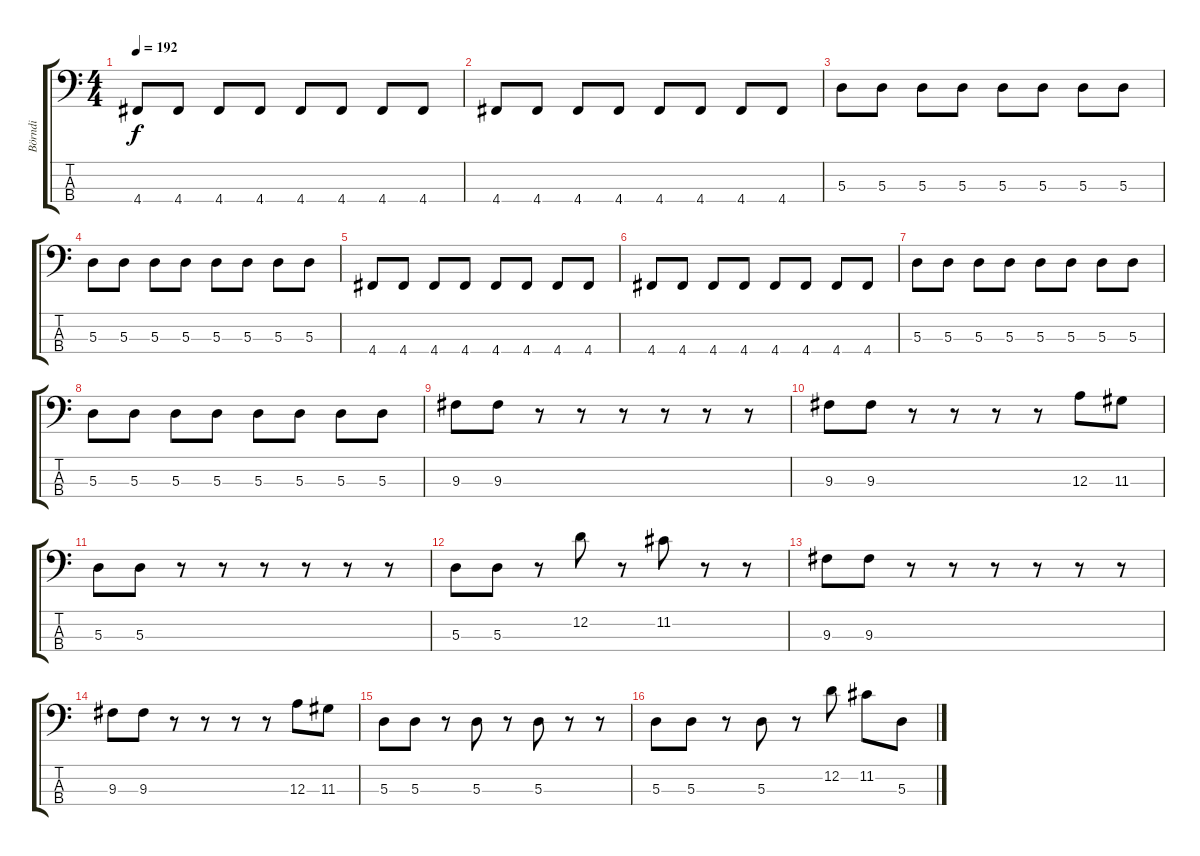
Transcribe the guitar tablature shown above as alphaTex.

\track ("Börndi" "Börndi") {instrument electricbassfinger}
\staff {score tabs}
\tuning (G2 D2 A1 D1) {hide}
\ts (4 4)
\tempo 192
\clef f4
\ks c
4.4.8{dy f} 4.4.8 4.4.8 4.4.8 4.4.8 4.4.8 4.4.8 4.4.8 |
4.4.8 4.4.8 4.4.8 4.4.8 4.4.8 4.4.8 4.4.8 4.4.8 |
5.3.8 5.3.8 5.3.8 5.3.8 5.3.8 5.3.8 5.3.8 5.3.8 |
5.3.8 5.3.8 5.3.8 5.3.8 5.3.8 5.3.8 5.3.8 5.3.8 |
4.4.8 4.4.8 4.4.8 4.4.8 4.4.8 4.4.8 4.4.8 4.4.8 |
4.4.8 4.4.8 4.4.8 4.4.8 4.4.8 4.4.8 4.4.8 4.4.8 |
5.3.8 5.3.8 5.3.8 5.3.8 5.3.8 5.3.8 5.3.8 5.3.8 |
5.3.8 5.3.8 5.3.8 5.3.8 5.3.8 5.3.8 5.3.8 5.3.8 |
9.3.8 9.3.8 r.8 r.8 r.8 r.8 r.8 r.8 |
9.3.8 9.3.8 r.8 r.8 r.8 r.8 12.3.8 11.3.8 |
5.3.8 5.3.8 r.8 r.8 r.8 r.8 r.8 r.8 |
5.3.8 5.3.8 r.8 12.2.8 r.8 11.2.8 r.8 r.8 |
9.3.8 9.3.8 r.8 r.8 r.8 r.8 r.8 r.8 |
9.3.8 9.3.8 r.8 r.8 r.8 r.8 12.3.8 11.3.8 |
5.3.8 5.3.8 r.8 5.3.8 r.8 5.3.8 r.8 r.8 |
5.3.8 5.3.8 r.8 5.3.8 r.8 12.2.8 11.2.8 5.3.8
